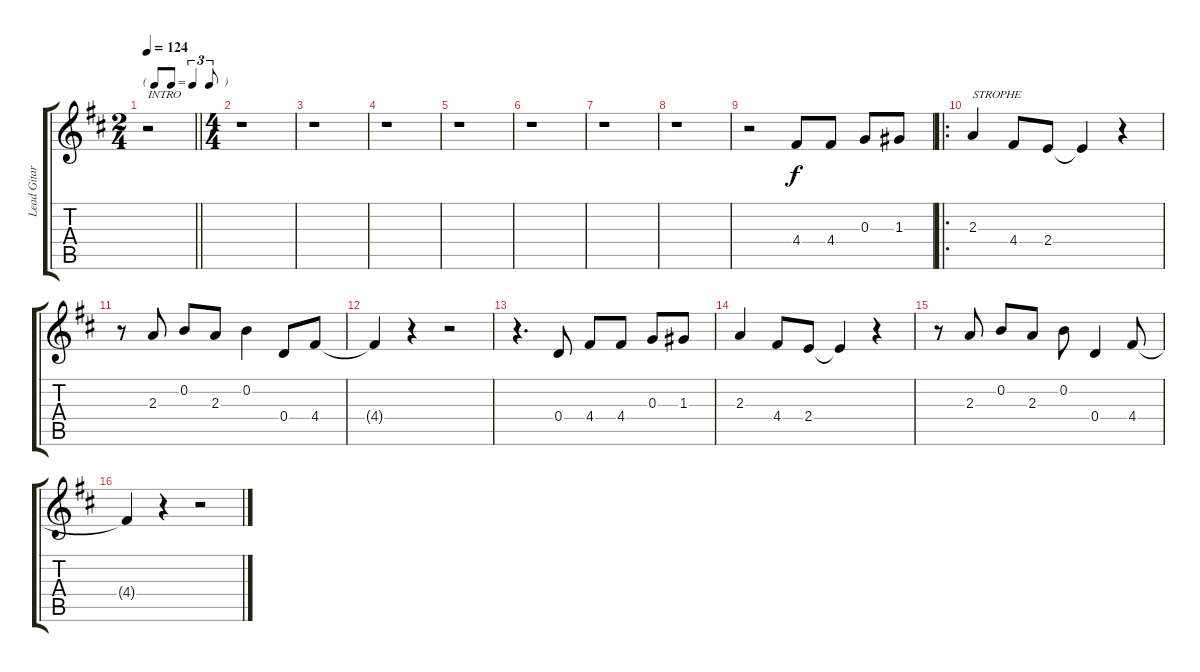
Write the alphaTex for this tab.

\track ("Lead Gitarre 1 " "Lead Gitar") {instrument distortionguitar}
\staff {score tabs}
\tuning (E4 B3 G3 D3 A2 E2) {hide}
\ts (2 4)
\tf triplet8th
\tempo 124
\clef g2
\barLineRight lightlight
\ks d
r.2{txt "INTRO" dy f instrument distortionguitar} |
\ts (4 4)
r.1 |
r.1 |
r.1 |
r.1 |
r.1 |
r.1 |
r.1 |
r.2 4.4.8 4.4.8 0.3.8 1.3.8 |
\ro
2.3.4{txt "STROPHE"} 4.4.8 2.4.8 2.4{t}.4 r.4 |
r.8 2.3.8 0.2.8 2.3.8 0.2.4 0.4.8 4.4.8 |
4.4{t}.4 r.4 r.2 |
r.4{d} 0.4.8 4.4.8 4.4.8 0.3.8 1.3.8 |
2.3.4 4.4.8 2.4.8 2.4{t}.4 r.4 |
r.8 2.3.8 0.2.8 2.3.8 0.2.8 0.4.4 4.4.8 |
4.4{t}.4 r.4 r.2
